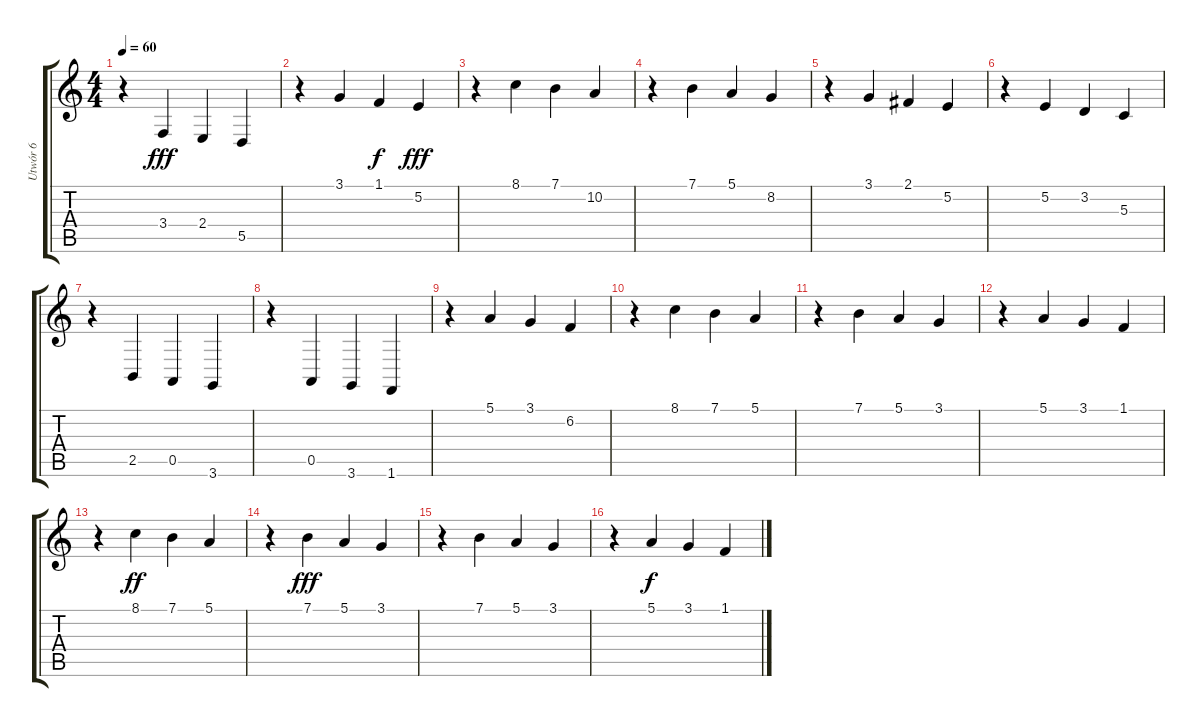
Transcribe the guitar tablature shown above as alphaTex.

\track ("Utwór 6" "Utwór 6") {instrument stringensemble2}
\staff {score tabs}
\tuning (E4 B3 G3 D3 A2 E2) {hide}
\ts (4 4)
\tempo 60
\clef g2
\ks c
r.4{dy fff} 3.4.4 2.4.4 5.5.4 |
r.4 3.1.4 1.1.4{dy f} 5.2.4{dy fff} |
r.4 8.1.4 7.1.4 10.2.4 |
r.4 7.1.4 5.1.4 8.2.4 |
r.4 3.1.4 2.1.4 5.2.4 |
r.4 5.2.4 3.2.4 5.3.4 |
r.4 2.5.4 0.5.4 3.6.4 |
r.4 0.5.4 3.6.4 1.6.4 |
r.4 5.1.4 3.1.4 6.2.4 |
r.4 8.1.4 7.1.4 5.1.4 |
r.4 7.1.4 5.1.4 3.1.4 |
r.4 5.1.4 3.1.4 1.1.4 |
r.4{volume 10} 8.1.4{dy ff} 7.1.4 5.1.4 |
r.4 7.1.4{dy fff} 5.1.4 3.1.4 |
r.4 7.1.4 5.1.4 3.1.4 |
r.4 5.1.4{dy f} 3.1.4 1.1.4
